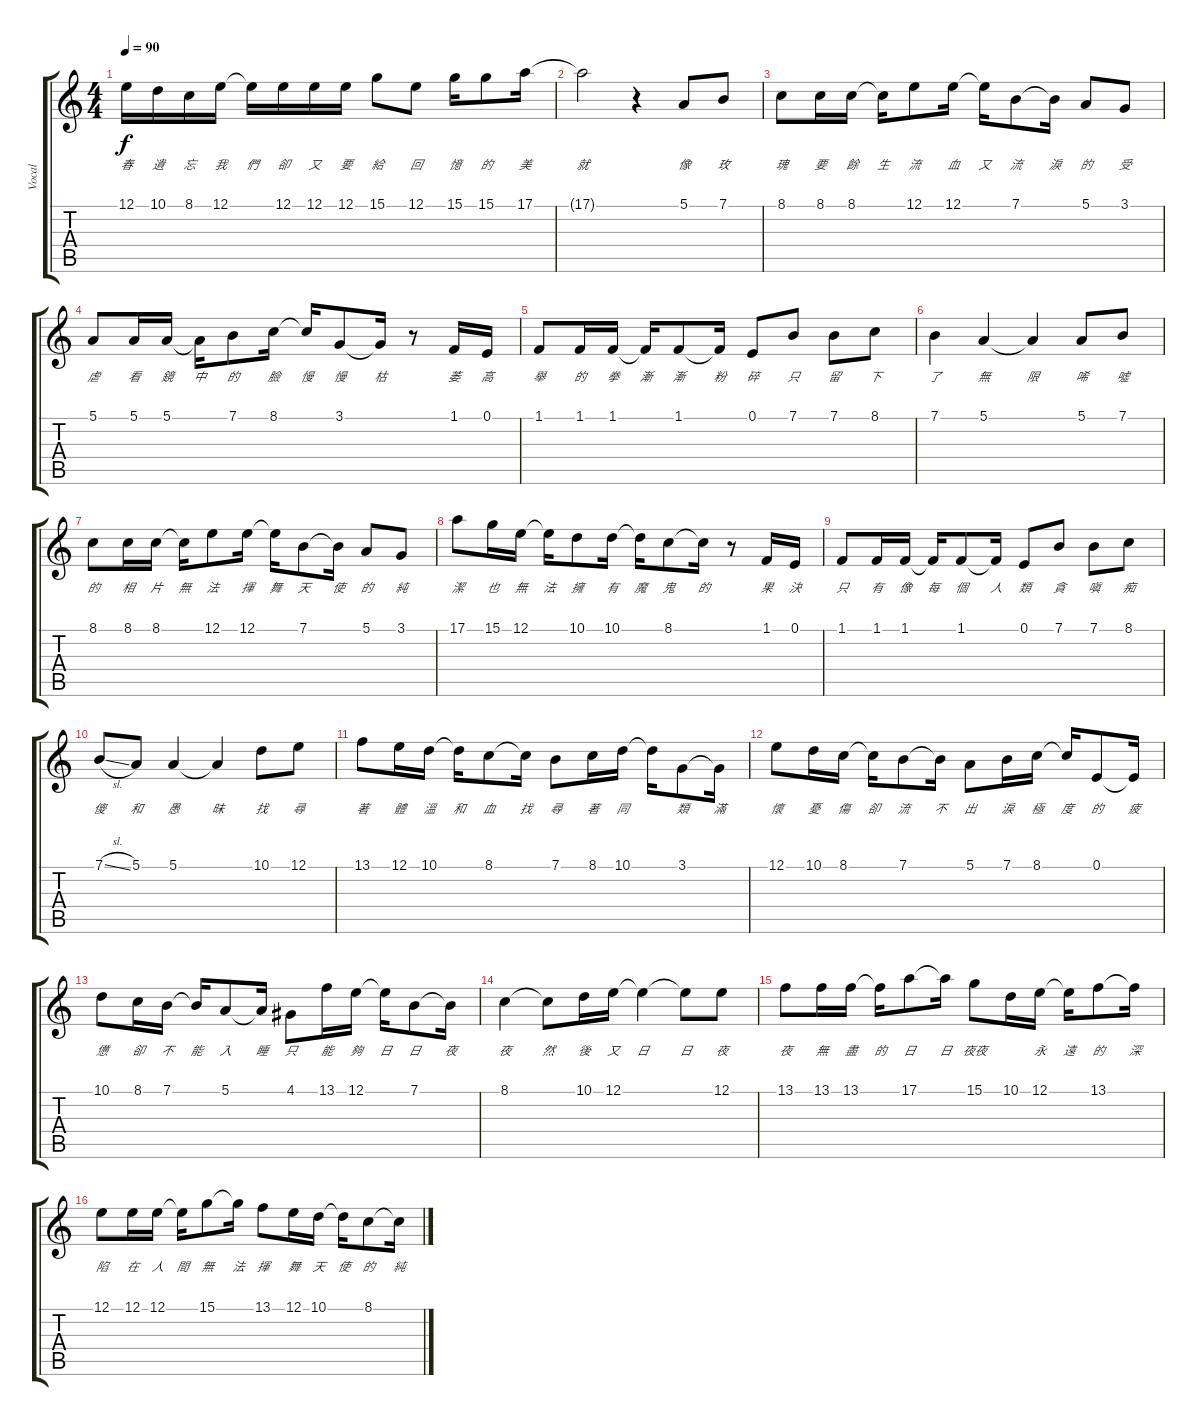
\track ("Vocal" "Vocal") {instrument altosax}
\staff {score tabs}
\tuning (E4 B3 G3 D3 A2 E2) {hide}
\ts (4 4)
\tempo 90
\clef g2
\ks c
12.1.16{lyrics (0 "春") lyrics (1 "") lyrics (2 "") lyrics (3 "") lyrics (4 "") dy f} 10.1.16{lyrics (0 "遺") lyrics (1 "") lyrics (2 "") lyrics (3 "") lyrics (4 "")} 8.1.16{lyrics (0 "忘") lyrics (1 "") lyrics (2 "") lyrics (3 "") lyrics (4 "")} 12.1.16{lyrics (0 "我") lyrics (1 "") lyrics (2 "") lyrics (3 "") lyrics (4 "")} 12.1{t}.16{lyrics (0 "們") lyrics (1 "") lyrics (2 "") lyrics (3 "") lyrics (4 "")} 12.1.16{lyrics (0 "卻") lyrics (1 "") lyrics (2 "") lyrics (3 "") lyrics (4 "")} 12.1.16{lyrics (0 "又") lyrics (1 "") lyrics (2 "") lyrics (3 "") lyrics (4 "")} 12.1.16{lyrics (0 "要") lyrics (1 "") lyrics (2 "") lyrics (3 "") lyrics (4 "")} 15.1.8{lyrics (0 "給") lyrics (1 "") lyrics (2 "") lyrics (3 "") lyrics (4 "")} 12.1.8{lyrics (0 "回") lyrics (1 "") lyrics (2 "") lyrics (3 "") lyrics (4 "")} 15.1.16{lyrics (0 "憶") lyrics (1 "") lyrics (2 "") lyrics (3 "") lyrics (4 "")} 15.1.8{lyrics (0 "的") lyrics (1 "") lyrics (2 "") lyrics (3 "") lyrics (4 "")} 17.1.16{lyrics (0 "美") lyrics (1 "") lyrics (2 "") lyrics (3 "") lyrics (4 "")} |
\ks aminor
17.1{t}.2{lyrics (0 "就") lyrics (1 "") lyrics (2 "") lyrics (3 "") lyrics (4 "")} r.4 5.1.8{lyrics (0 "像") lyrics (1 "") lyrics (2 "") lyrics (3 "") lyrics (4 "")} 7.1.8{lyrics (0 "玫") lyrics (1 "") lyrics (2 "") lyrics (3 "") lyrics (4 "")} |
8.1.8{lyrics (0 "瑰") lyrics (1 "") lyrics (2 "") lyrics (3 "") lyrics (4 "")} 8.1.16{lyrics (0 "要") lyrics (1 "") lyrics (2 "") lyrics (3 "") lyrics (4 "")} 8.1.16{lyrics (0 "餘") lyrics (1 "") lyrics (2 "") lyrics (3 "") lyrics (4 "")} 8.1{t}.16{lyrics (0 "生") lyrics (1 "") lyrics (2 "") lyrics (3 "") lyrics (4 "")} 12.1.8{lyrics (0 "流") lyrics (1 "") lyrics (2 "") lyrics (3 "") lyrics (4 "")} 12.1.16{lyrics (0 "血") lyrics (1 "") lyrics (2 "") lyrics (3 "") lyrics (4 "")} 12.1{t}.16{lyrics (0 "又") lyrics (1 "") lyrics (2 "") lyrics (3 "") lyrics (4 "")} 7.1.8{lyrics (0 "流") lyrics (1 "") lyrics (2 "") lyrics (3 "") lyrics (4 "")} 7.1{t}.16{lyrics (0 "淚") lyrics (1 "") lyrics (2 "") lyrics (3 "") lyrics (4 "")} 5.1.8{lyrics (0 "的") lyrics (1 "") lyrics (2 "") lyrics (3 "") lyrics (4 "")} 3.1.8{lyrics (0 "受") lyrics (1 "") lyrics (2 "") lyrics (3 "") lyrics (4 "")} |
5.1.8{lyrics (0 "虐") lyrics (1 "") lyrics (2 "") lyrics (3 "") lyrics (4 "")} 5.1.16{lyrics (0 "看") lyrics (1 "") lyrics (2 "") lyrics (3 "") lyrics (4 "")} 5.1.16{lyrics (0 "鏡") lyrics (1 "") lyrics (2 "") lyrics (3 "") lyrics (4 "")} 5.1{t}.16{lyrics (0 "中") lyrics (1 "") lyrics (2 "") lyrics (3 "") lyrics (4 "")} 7.1.8{lyrics (0 "的") lyrics (1 "") lyrics (2 "") lyrics (3 "") lyrics (4 "")} 8.1.16{lyrics (0 "臉") lyrics (1 "") lyrics (2 "") lyrics (3 "") lyrics (4 "")} 8.1{t}.16{lyrics (0 "慢") lyrics (1 "") lyrics (2 "") lyrics (3 "") lyrics (4 "")} 3.1.8{lyrics (0 "慢") lyrics (1 "") lyrics (2 "") lyrics (3 "") lyrics (4 "")} 3.1{t}.16{lyrics (0 "枯") lyrics (1 "") lyrics (2 "") lyrics (3 "") lyrics (4 "")} r.8 1.1.16{lyrics (0 "萎") lyrics (1 "") lyrics (2 "") lyrics (3 "") lyrics (4 "")} 0.1.16{lyrics (0 "高") lyrics (1 "") lyrics (2 "") lyrics (3 "") lyrics (4 "")} |
1.1.8{lyrics (0 "舉") lyrics (1 "") lyrics (2 "") lyrics (3 "") lyrics (4 "")} 1.1.16{lyrics (0 "的") lyrics (1 "") lyrics (2 "") lyrics (3 "") lyrics (4 "")} 1.1.16{lyrics (0 "拳") lyrics (1 "") lyrics (2 "") lyrics (3 "") lyrics (4 "")} 1.1{t}.16{lyrics (0 "漸") lyrics (1 "") lyrics (2 "") lyrics (3 "") lyrics (4 "")} 1.1.8{lyrics (0 "漸") lyrics (1 "") lyrics (2 "") lyrics (3 "") lyrics (4 "")} 1.1{t}.16{lyrics (0 "粉") lyrics (1 "") lyrics (2 "") lyrics (3 "") lyrics (4 "")} 0.1.8{lyrics (0 "碎") lyrics (1 "") lyrics (2 "") lyrics (3 "") lyrics (4 "")} 7.1.8{lyrics (0 "只") lyrics (1 "") lyrics (2 "") lyrics (3 "") lyrics (4 "")} 7.1.8{lyrics (0 "留") lyrics (1 "") lyrics (2 "") lyrics (3 "") lyrics (4 "")} 8.1.8{lyrics (0 "下") lyrics (1 "") lyrics (2 "") lyrics (3 "") lyrics (4 "")} |
7.1.4{lyrics (0 "了") lyrics (1 "") lyrics (2 "") lyrics (3 "") lyrics (4 "")} 5.1.4{lyrics (0 "無") lyrics (1 "") lyrics (2 "") lyrics (3 "") lyrics (4 "")} 5.1{t}.4{lyrics (0 "限") lyrics (1 "") lyrics (2 "") lyrics (3 "") lyrics (4 "")} 5.1.8{lyrics (0 "唏") lyrics (1 "") lyrics (2 "") lyrics (3 "") lyrics (4 "")} 7.1.8{lyrics (0 "噓") lyrics (1 "") lyrics (2 "") lyrics (3 "") lyrics (4 "")} |
8.1.8{lyrics (0 "的") lyrics (1 "") lyrics (2 "") lyrics (3 "") lyrics (4 "")} 8.1.16{lyrics (0 "相") lyrics (1 "") lyrics (2 "") lyrics (3 "") lyrics (4 "")} 8.1.16{lyrics (0 "片") lyrics (1 "") lyrics (2 "") lyrics (3 "") lyrics (4 "")} 8.1{t}.16{lyrics (0 "無") lyrics (1 "") lyrics (2 "") lyrics (3 "") lyrics (4 "")} 12.1.8{lyrics (0 "法") lyrics (1 "") lyrics (2 "") lyrics (3 "") lyrics (4 "")} 12.1.16{lyrics (0 "揮") lyrics (1 "") lyrics (2 "") lyrics (3 "") lyrics (4 "")} 12.1{t}.16{lyrics (0 "舞") lyrics (1 "") lyrics (2 "") lyrics (3 "") lyrics (4 "")} 7.1.8{lyrics (0 "天") lyrics (1 "") lyrics (2 "") lyrics (3 "") lyrics (4 "")} 7.1{t}.16{lyrics (0 "使") lyrics (1 "") lyrics (2 "") lyrics (3 "") lyrics (4 "")} 5.1.8{lyrics (0 "的") lyrics (1 "") lyrics (2 "") lyrics (3 "") lyrics (4 "")} 3.1.8{lyrics (0 "純") lyrics (1 "") lyrics (2 "") lyrics (3 "") lyrics (4 "")} |
17.1.8{lyrics (0 "潔") lyrics (1 "") lyrics (2 "") lyrics (3 "") lyrics (4 "")} 15.1.16{lyrics (0 "也") lyrics (1 "") lyrics (2 "") lyrics (3 "") lyrics (4 "")} 12.1.16{lyrics (0 "無") lyrics (1 "") lyrics (2 "") lyrics (3 "") lyrics (4 "")} 12.1{t}.16{lyrics (0 "法") lyrics (1 "") lyrics (2 "") lyrics (3 "") lyrics (4 "")} 10.1.8{lyrics (0 "擁") lyrics (1 "") lyrics (2 "") lyrics (3 "") lyrics (4 "")} 10.1.16{lyrics (0 "有") lyrics (1 "") lyrics (2 "") lyrics (3 "") lyrics (4 "")} 10.1{t}.16{lyrics (0 "魔") lyrics (1 "") lyrics (2 "") lyrics (3 "") lyrics (4 "")} 8.1.8{lyrics (0 "鬼") lyrics (1 "") lyrics (2 "") lyrics (3 "") lyrics (4 "")} 8.1{t}.16{lyrics (0 "的") lyrics (1 "") lyrics (2 "") lyrics (3 "") lyrics (4 "")} r.8 1.1.16{lyrics (0 "果") lyrics (1 "") lyrics (2 "") lyrics (3 "") lyrics (4 "")} 0.1.16{lyrics (0 "決") lyrics (1 "") lyrics (2 "") lyrics (3 "") lyrics (4 "")} |
1.1.8{lyrics (0 "只") lyrics (1 "") lyrics (2 "") lyrics (3 "") lyrics (4 "")} 1.1.16{lyrics (0 "有") lyrics (1 "") lyrics (2 "") lyrics (3 "") lyrics (4 "")} 1.1.16{lyrics (0 "像") lyrics (1 "") lyrics (2 "") lyrics (3 "") lyrics (4 "")} 1.1{t}.16{lyrics (0 "每") lyrics (1 "") lyrics (2 "") lyrics (3 "") lyrics (4 "")} 1.1.8{lyrics (0 "個") lyrics (1 "") lyrics (2 "") lyrics (3 "") lyrics (4 "")} 1.1{t}.16{lyrics (0 "人") lyrics (1 "") lyrics (2 "") lyrics (3 "") lyrics (4 "")} 0.1.8{lyrics (0 "類") lyrics (1 "") lyrics (2 "") lyrics (3 "") lyrics (4 "")} 7.1.8{lyrics (0 "貪") lyrics (1 "") lyrics (2 "") lyrics (3 "") lyrics (4 "")} 7.1.8{lyrics (0 "嗔") lyrics (1 "") lyrics (2 "") lyrics (3 "") lyrics (4 "")} 8.1.8{lyrics (0 "痴") lyrics (1 "") lyrics (2 "") lyrics (3 "") lyrics (4 "")} |
7.1{sl}.8{lyrics (0 "傻") lyrics (1 "") lyrics (2 "") lyrics (3 "") lyrics (4 "")} 5.1.8{lyrics (0 "和") lyrics (1 "") lyrics (2 "") lyrics (3 "") lyrics (4 "")} 5.1.4{lyrics (0 "愚") lyrics (1 "") lyrics (2 "") lyrics (3 "") lyrics (4 "")} 5.1{t}.4{lyrics (0 "昧") lyrics (1 "") lyrics (2 "") lyrics (3 "") lyrics (4 "")} 10.1.8{lyrics (0 "找") lyrics (1 "") lyrics (2 "") lyrics (3 "") lyrics (4 "")} 12.1.8{lyrics (0 "尋") lyrics (1 "") lyrics (2 "") lyrics (3 "") lyrics (4 "")} |
13.1.8{lyrics (0 "著") lyrics (1 "") lyrics (2 "") lyrics (3 "") lyrics (4 "")} 12.1.16{lyrics (0 "體") lyrics (1 "") lyrics (2 "") lyrics (3 "") lyrics (4 "")} 10.1.16{lyrics (0 "溫") lyrics (1 "") lyrics (2 "") lyrics (3 "") lyrics (4 "")} 10.1{t}.16{lyrics (0 "和") lyrics (1 "") lyrics (2 "") lyrics (3 "") lyrics (4 "")} 8.1.8{lyrics (0 "血") lyrics (1 "") lyrics (2 "") lyrics (3 "") lyrics (4 "")} 8.1{t}.16{lyrics (0 "找") lyrics (1 "") lyrics (2 "") lyrics (3 "") lyrics (4 "")} 7.1.8{lyrics (0 "尋") lyrics (1 "") lyrics (2 "") lyrics (3 "") lyrics (4 "")} 8.1.16{lyrics (0 "著") lyrics (1 "") lyrics (2 "") lyrics (3 "") lyrics (4 "")} 10.1.16{lyrics (0 "同") lyrics (1 "") lyrics (2 "") lyrics (3 "") lyrics (4 "")} 10.1{t}.16{lyrics (0 "") lyrics (1 "") lyrics (2 "") lyrics (3 "") lyrics (4 "")} 3.1.8{lyrics (0 "類") lyrics (1 "") lyrics (2 "") lyrics (3 "") lyrics (4 "")} 3.1{t}.16{lyrics (0 "滿") lyrics (1 "") lyrics (2 "") lyrics (3 "") lyrics (4 "")} |
12.1.8{lyrics (0 "懷") lyrics (1 "") lyrics (2 "") lyrics (3 "") lyrics (4 "")} 10.1.16{lyrics (0 "憂") lyrics (1 "") lyrics (2 "") lyrics (3 "") lyrics (4 "")} 8.1.16{lyrics (0 "傷") lyrics (1 "") lyrics (2 "") lyrics (3 "") lyrics (4 "")} 8.1{t}.16{lyrics (0 "卻") lyrics (1 "") lyrics (2 "") lyrics (3 "") lyrics (4 "")} 7.1.8{lyrics (0 "流") lyrics (1 "") lyrics (2 "") lyrics (3 "") lyrics (4 "")} 7.1{t}.16{lyrics (0 "不") lyrics (1 "") lyrics (2 "") lyrics (3 "") lyrics (4 "")} 5.1.8{lyrics (0 "出") lyrics (1 "") lyrics (2 "") lyrics (3 "") lyrics (4 "")} 7.1.16{lyrics (0 "淚") lyrics (1 "") lyrics (2 "") lyrics (3 "") lyrics (4 "")} 8.1.16{lyrics (0 "極") lyrics (1 "") lyrics (2 "") lyrics (3 "") lyrics (4 "")} 8.1{t}.16{lyrics (0 "度") lyrics (1 "") lyrics (2 "") lyrics (3 "") lyrics (4 "")} 0.1.8{lyrics (0 "的") lyrics (1 "") lyrics (2 "") lyrics (3 "") lyrics (4 "")} 0.1{t}.16{lyrics (0 "疲") lyrics (1 "") lyrics (2 "") lyrics (3 "") lyrics (4 "")} |
10.1.8{lyrics (0 "憊") lyrics (1 "") lyrics (2 "") lyrics (3 "") lyrics (4 "")} 8.1.16{lyrics (0 "卻") lyrics (1 "") lyrics (2 "") lyrics (3 "") lyrics (4 "")} 7.1.16{lyrics (0 "不") lyrics (1 "") lyrics (2 "") lyrics (3 "") lyrics (4 "")} 7.1{t}.16{lyrics (0 "能") lyrics (1 "") lyrics (2 "") lyrics (3 "") lyrics (4 "")} 5.1.8{lyrics (0 "入") lyrics (1 "") lyrics (2 "") lyrics (3 "") lyrics (4 "")} 5.1{t}.16{lyrics (0 "睡") lyrics (1 "") lyrics (2 "") lyrics (3 "") lyrics (4 "")} 4.1.8{lyrics (0 "只") lyrics (1 "") lyrics (2 "") lyrics (3 "") lyrics (4 "")} 13.1.16{lyrics (0 "能") lyrics (1 "") lyrics (2 "") lyrics (3 "") lyrics (4 "")} 12.1.16{lyrics (0 "夠") lyrics (1 "") lyrics (2 "") lyrics (3 "") lyrics (4 "")} 12.1{t}.16{lyrics (0 "日") lyrics (1 "") lyrics (2 "") lyrics (3 "") lyrics (4 "")} 7.1.8{lyrics (0 "日") lyrics (1 "") lyrics (2 "") lyrics (3 "") lyrics (4 "")} 7.1{t}.16{lyrics (0 "夜") lyrics (1 "") lyrics (2 "") lyrics (3 "") lyrics (4 "")} |
8.1.4{lyrics (0 "夜") lyrics (1 "") lyrics (2 "") lyrics (3 "") lyrics (4 "")} 8.1{t}.8{lyrics (0 "然") lyrics (1 "") lyrics (2 "") lyrics (3 "") lyrics (4 "")} 10.1.16{lyrics (0 "後") lyrics (1 "") lyrics (2 "") lyrics (3 "") lyrics (4 "")} 12.1.16{lyrics (0 "又") lyrics (1 "") lyrics (2 "") lyrics (3 "") lyrics (4 "")} 12.1{t}.4{lyrics (0 "日") lyrics (1 "") lyrics (2 "") lyrics (3 "") lyrics (4 "")} 12.1{t}.8{lyrics (0 "日") lyrics (1 "") lyrics (2 "") lyrics (3 "") lyrics (4 "")} 12.1.8{lyrics (0 "夜") lyrics (1 "") lyrics (2 "") lyrics (3 "") lyrics (4 "")} |
13.1.8{lyrics (0 "夜") lyrics (1 "") lyrics (2 "") lyrics (3 "") lyrics (4 "")} 13.1.16{lyrics (0 "無") lyrics (1 "") lyrics (2 "") lyrics (3 "") lyrics (4 "")} 13.1.16{lyrics (0 "盡") lyrics (1 "") lyrics (2 "") lyrics (3 "") lyrics (4 "")} 13.1{t}.16{lyrics (0 "的") lyrics (1 "") lyrics (2 "") lyrics (3 "") lyrics (4 "")} 17.1.8{lyrics (0 "日") lyrics (1 "") lyrics (2 "") lyrics (3 "") lyrics (4 "")} 17.1{t}.16{lyrics (0 "日") lyrics (1 "") lyrics (2 "") lyrics (3 "") lyrics (4 "")} 15.1.8{lyrics (0 "夜夜") lyrics (1 "") lyrics (2 "") lyrics (3 "") lyrics (4 "")} 10.1.16{lyrics (0 "") lyrics (1 "") lyrics (2 "") lyrics (3 "") lyrics (4 "")} 12.1.16{lyrics (0 "永") lyrics (1 "") lyrics (2 "") lyrics (3 "") lyrics (4 "")} 12.1{t}.16{lyrics (0 "遠") lyrics (1 "") lyrics (2 "") lyrics (3 "") lyrics (4 "")} 13.1.8{lyrics (0 "的") lyrics (1 "") lyrics (2 "") lyrics (3 "") lyrics (4 "")} 13.1{t}.16{lyrics (0 "深") lyrics (1 "") lyrics (2 "") lyrics (3 "") lyrics (4 "")} |
12.1.8{lyrics (0 "陷") lyrics (1 "") lyrics (2 "") lyrics (3 "") lyrics (4 "")} 12.1.16{lyrics (0 "在") lyrics (1 "") lyrics (2 "") lyrics (3 "") lyrics (4 "")} 12.1.16{lyrics (0 "人") lyrics (1 "") lyrics (2 "") lyrics (3 "") lyrics (4 "")} 12.1{t}.16{lyrics (0 "間") lyrics (1 "") lyrics (2 "") lyrics (3 "") lyrics (4 "")} 15.1.8{lyrics (0 "無") lyrics (1 "") lyrics (2 "") lyrics (3 "") lyrics (4 "")} 15.1{t}.16{lyrics (0 "法") lyrics (1 "") lyrics (2 "") lyrics (3 "") lyrics (4 "")} 13.1.8{lyrics (0 "揮") lyrics (1 "") lyrics (2 "") lyrics (3 "") lyrics (4 "")} 12.1.16{lyrics (0 "舞") lyrics (1 "") lyrics (2 "") lyrics (3 "") lyrics (4 "")} 10.1.16{lyrics (0 "天") lyrics (1 "") lyrics (2 "") lyrics (3 "") lyrics (4 "")} 10.1{t}.16{lyrics (0 "使") lyrics (1 "") lyrics (2 "") lyrics (3 "") lyrics (4 "")} 8.1.8{lyrics (0 "的") lyrics (1 "") lyrics (2 "") lyrics (3 "") lyrics (4 "")} 8.1{t}.16{lyrics (0 "純") lyrics (1 "") lyrics (2 "") lyrics (3 "") lyrics (4 "")}
